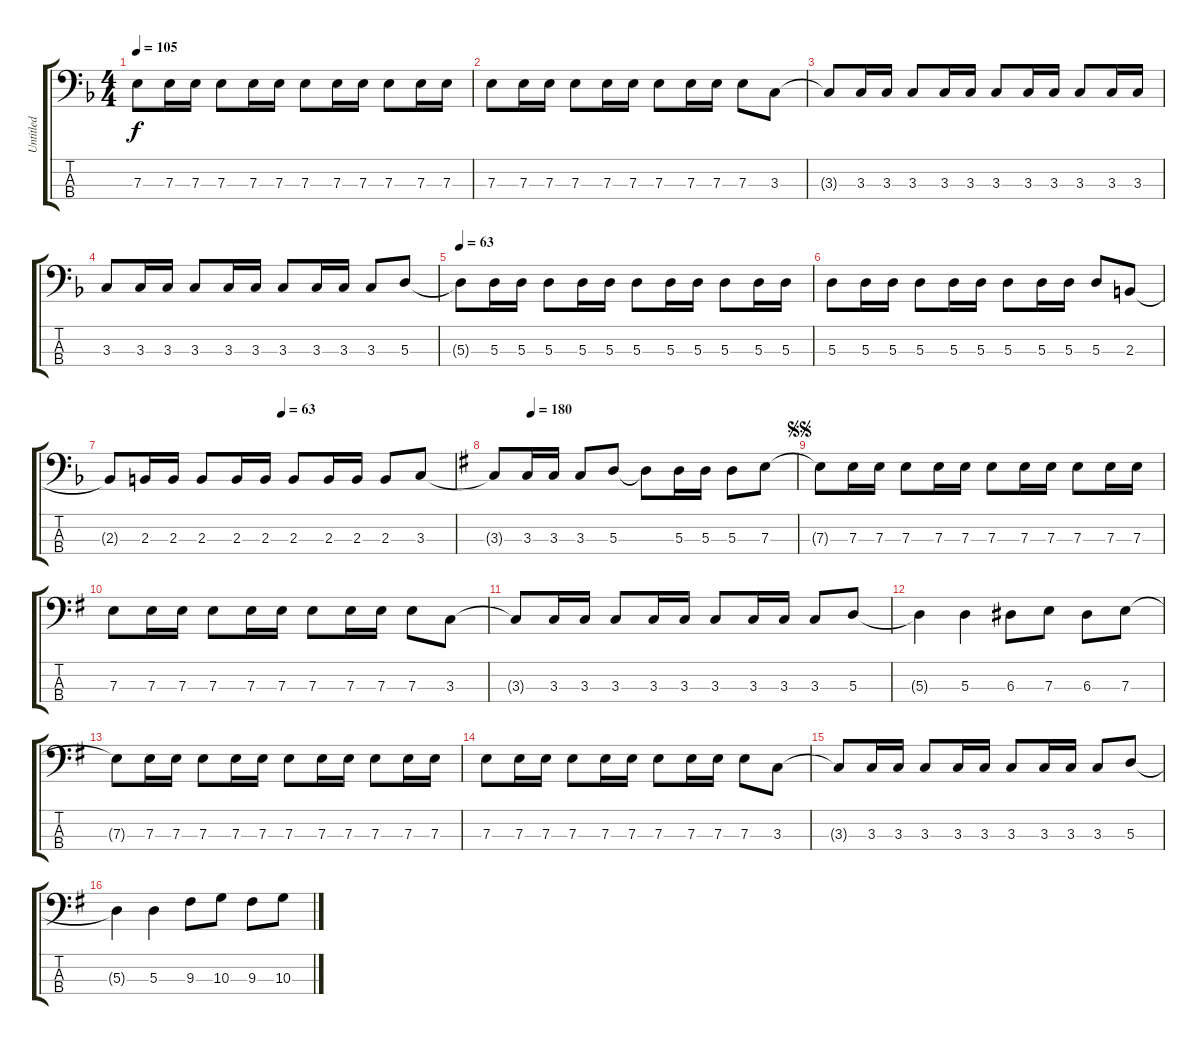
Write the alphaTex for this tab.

\track ("Untitled" "Untitled") {instrument electricbassfinger}
\staff {score tabs}
\tuning (G2 D2 A1 E1) {hide}
\ts (4 4)
\tempo 105
\clef f4
\ks f
7.3{t}.8{dy f} 7.3.16 7.3.16 7.3.8 7.3.16 7.3.16 7.3.8 7.3.16 7.3.16 7.3.8 7.3.16 7.3.16 |
7.3.8 7.3.16 7.3.16 7.3.8 7.3.16 7.3.16 7.3.8 7.3.16 7.3.16 7.3.8 3.3.8 |
3.3{t}.8 3.3.16 3.3.16 3.3.8 3.3.16 3.3.16 3.3.8 3.3.16 3.3.16 3.3.8 3.3.16 3.3.16 |
3.3.8 3.3.16 3.3.16 3.3.8 3.3.16 3.3.16 3.3.8 3.3.16 3.3.16 3.3.8 5.3.8 |
\tempo 63
5.3{t}.8 5.3.16 5.3.16 5.3.8 5.3.16 5.3.16 5.3.8 5.3.16 5.3.16 5.3.8 5.3.16 5.3.16 |
5.3.8 5.3.16 5.3.16 5.3.8 5.3.16 5.3.16 5.3.8 5.3.16 5.3.16 5.3.8 2.3.8 |
\tempo (63 0.5)
2.3{t}.8 2.3.16 2.3.16 2.3.8 2.3.16 2.3.16 2.3.8 2.3.16 2.3.16 2.3.8 3.3.8 |
\tempo (180 0.125)
\ks g
3.3{t}.8 3.3.16 3.3.16 3.3.8 5.3.8 5.3{t}.8 5.3.16 5.3.16 5.3.8 7.3.8 |
\jump segnosegno
7.3{t}.8 7.3.16 7.3.16 7.3.8 7.3.16 7.3.16 7.3.8 7.3.16 7.3.16 7.3.8 7.3.16 7.3.16 |
7.3.8 7.3.16 7.3.16 7.3.8 7.3.16 7.3.16 7.3.8 7.3.16 7.3.16 7.3.8 3.3.8 |
3.3{t}.8 3.3.16 3.3.16 3.3.8 3.3.16 3.3.16 3.3.8 3.3.16 3.3.16 3.3.8 5.3.8 |
5.3{t}.4 5.3.4 6.3.8 7.3.8 6.3.8 7.3.8 |
7.3{t}.8 7.3.16 7.3.16 7.3.8 7.3.16 7.3.16 7.3.8 7.3.16 7.3.16 7.3.8 7.3.16 7.3.16 |
7.3.8 7.3.16 7.3.16 7.3.8 7.3.16 7.3.16 7.3.8 7.3.16 7.3.16 7.3.8 3.3.8 |
3.3{t}.8 3.3.16 3.3.16 3.3.8 3.3.16 3.3.16 3.3.8 3.3.16 3.3.16 3.3.8 5.3.8 |
5.3{t}.4 5.3.4 9.3.8 10.3.8 9.3.8 10.3.8
